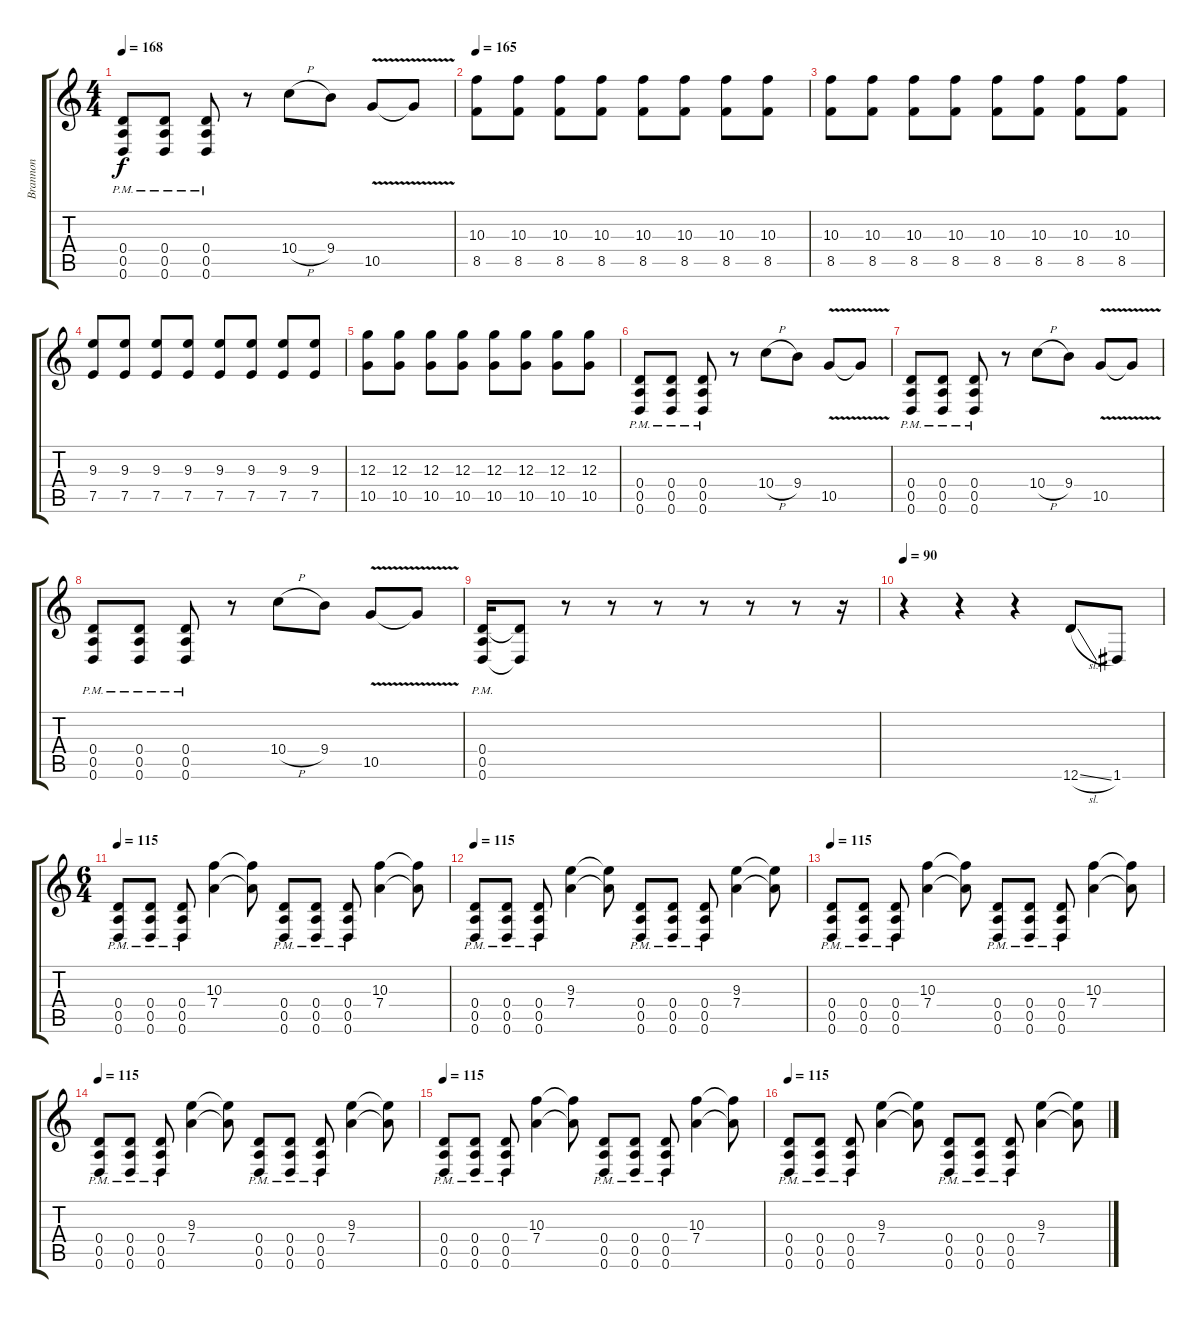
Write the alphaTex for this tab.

\track ("Brannon" "Brannon") {instrument distortionguitar}
\staff {score tabs}
\tuning (E4 B3 G3 D3 A2 D2) {hide}
\ts (4 4)
\tempo 168
\clef g2
\ks c
(0.4{pm} 0.5{pm} 0.6{pm}).8{dy f instrument distortionguitar} (0.4{pm} 0.5{pm} 0.6{pm}).8 (0.4{pm} 0.5{pm} 0.6{pm}).8 r.8 10.4{h}.8 9.4.8 10.5{v}.8{instrument guitarharmonics} 10.5{t}.8 |
\tempo 165
(10.3 8.5).8{instrument distortionguitar} (10.3 8.5).8 (10.3 8.5).8 (10.3 8.5).8 (10.3 8.5).8 (10.3 8.5).8 (10.3 8.5).8 (10.3 8.5).8 |
(10.3 8.5).8{instrument distortionguitar} (10.3 8.5).8 (10.3 8.5).8 (10.3 8.5).8 (10.3 8.5).8 (10.3 8.5).8 (10.3 8.5).8 (10.3 8.5).8 |
(9.3 7.5).8 (9.3 7.5).8 (9.3 7.5).8 (9.3 7.5).8 (9.3 7.5).8 (9.3 7.5).8 (9.3 7.5).8 (9.3 7.5).8 |
(12.3 10.5).8 (12.3 10.5).8 (12.3 10.5).8 (12.3 10.5).8 (12.3 10.5).8 (12.3 10.5).8 (12.3 10.5).8 (12.3 10.5).8 |
(0.4{pm} 0.5{pm} 0.6{pm}).8{instrument distortionguitar} (0.4{pm} 0.5{pm} 0.6{pm}).8 (0.4{pm} 0.5{pm} 0.6{pm}).8 r.8 10.4{h}.8 9.4.8 10.5{v}.8{instrument guitarharmonics} 10.5{t}.8 |
(0.4{pm} 0.5{pm} 0.6{pm}).8{instrument distortionguitar} (0.4{pm} 0.5{pm} 0.6{pm}).8 (0.4{pm} 0.5{pm} 0.6{pm}).8 r.8 10.4{h}.8 9.4.8 10.5{v}.8{instrument guitarharmonics} 10.5{t}.8 |
(0.4{pm} 0.5{pm} 0.6{pm}).8{instrument distortionguitar} (0.4{pm} 0.5{pm} 0.6{pm}).8 (0.4{pm} 0.5{pm} 0.6{pm}).8 r.8 10.4{h}.8 9.4.8 10.5{v}.8{instrument guitarharmonics} 10.5{t}.8 |
(0.4{pm} 0.5{pm} 0.6{pm}).16{instrument distortionguitar} (0.4{t} 0.6{t}).8 r.8 r.8 r.8 r.8 r.8 r.8 r.16 |
\tempo 90
r.4 r.4 r.4 12.6{sl}.8 1.6.8 |
\ts (6 4)
\tempo 115
(0.4{pm} 0.5{pm} 0.6{pm}).8 (0.4{pm} 0.5{pm} 0.6{pm}).8 (0.4{pm} 0.5{pm} 0.6{pm}).8 (10.3 7.4).4 (10.3{t} 7.4{t}).8 (0.4{pm} 0.5{pm} 0.6{pm}).8 (0.4{pm} 0.5{pm} 0.6{pm}).8 (0.4{pm} 0.5{pm} 0.6{pm}).8 (10.3 7.4).4 (10.3{t} 7.4{t}).8 |
\tempo 115
(0.4{pm} 0.5{pm} 0.6{pm}).8 (0.4{pm} 0.5{pm} 0.6{pm}).8 (0.4{pm} 0.5{pm} 0.6{pm}).8 (9.3 7.4).4 (9.3{t} 7.4{t}).8 (0.4{pm} 0.5{pm} 0.6{pm}).8 (0.4{pm} 0.5{pm} 0.6{pm}).8 (0.4{pm} 0.5{pm} 0.6{pm}).8 (9.3 7.4).4 (9.3{t} 7.4{t}).8 |
\tempo 115
(0.4{pm} 0.5{pm} 0.6{pm}).8 (0.4{pm} 0.5{pm} 0.6{pm}).8 (0.4{pm} 0.5{pm} 0.6{pm}).8 (10.3 7.4).4 (10.3{t} 7.4{t}).8 (0.4{pm} 0.5{pm} 0.6{pm}).8 (0.4{pm} 0.5{pm} 0.6{pm}).8 (0.4{pm} 0.5{pm} 0.6{pm}).8 (10.3 7.4).4 (10.3{t} 7.4{t}).8 |
\tempo 115
(0.4{pm} 0.5{pm} 0.6{pm}).8 (0.4{pm} 0.5{pm} 0.6{pm}).8 (0.4{pm} 0.5{pm} 0.6{pm}).8 (9.3 7.4).4 (9.3{t} 7.4{t}).8 (0.4{pm} 0.5{pm} 0.6{pm}).8 (0.4{pm} 0.5{pm} 0.6{pm}).8 (0.4{pm} 0.5{pm} 0.6{pm}).8 (9.3 7.4).4 (9.3{t} 7.4{t}).8 |
\tempo 115
(0.4{pm} 0.5{pm} 0.6{pm}).8 (0.4{pm} 0.5{pm} 0.6{pm}).8 (0.4{pm} 0.5{pm} 0.6{pm}).8 (10.3 7.4).4 (10.3{t} 7.4{t}).8 (0.4{pm} 0.5{pm} 0.6{pm}).8 (0.4{pm} 0.5{pm} 0.6{pm}).8 (0.4{pm} 0.5{pm} 0.6{pm}).8 (10.3 7.4).4 (10.3{t} 7.4{t}).8 |
\tempo 115
(0.4{pm} 0.5{pm} 0.6{pm}).8 (0.4{pm} 0.5{pm} 0.6{pm}).8 (0.4{pm} 0.5{pm} 0.6{pm}).8 (9.3 7.4).4 (9.3{t} 7.4{t}).8 (0.4{pm} 0.5{pm} 0.6{pm}).8 (0.4{pm} 0.5{pm} 0.6{pm}).8 (0.4{pm} 0.5{pm} 0.6{pm}).8 (9.3 7.4).4 (9.3{t} 7.4{t}).8
